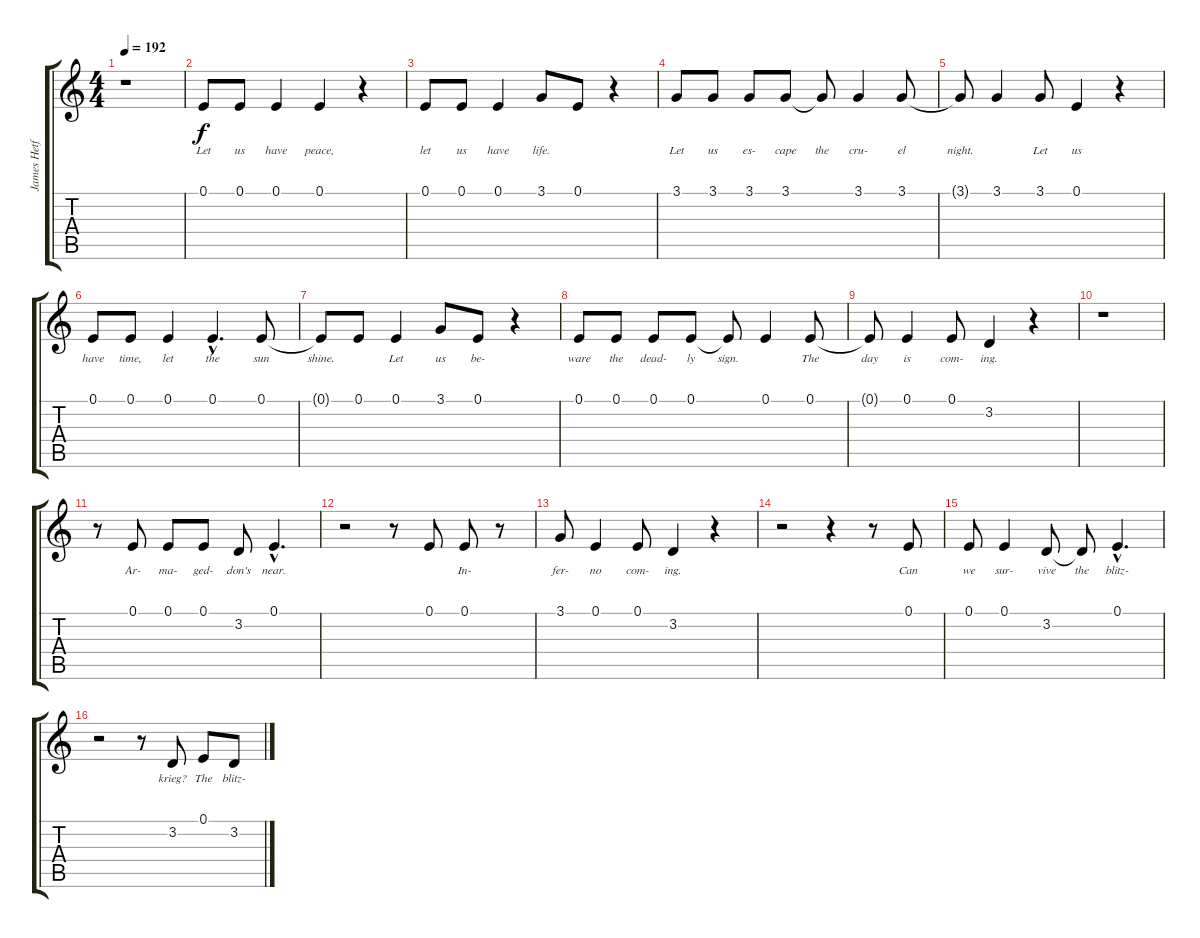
\track ("James Hetfield (Voice)" "James Hetf") {instrument harmonica}
\staff {score tabs}
\tuning (E4 B3 G3 D3 A2 E2) {hide}
\ts (4 4)
\tempo 192
\clef g2
\ks c
r.1{dy f} |
0.1.8{lyrics (0 "Let") lyrics (1 "") lyrics (2 "") lyrics (3 "") lyrics (4 "")} 0.1.8{lyrics (0 "us") lyrics (1 "") lyrics (2 "") lyrics (3 "") lyrics (4 "")} 0.1.4{lyrics (0 "have") lyrics (1 "") lyrics (2 "") lyrics (3 "") lyrics (4 "")} 0.1.4{lyrics (0 "peace,") lyrics (1 "") lyrics (2 "") lyrics (3 "") lyrics (4 "")} r.4 |
0.1.8{lyrics (0 "let") lyrics (1 "") lyrics (2 "") lyrics (3 "") lyrics (4 "")} 0.1.8{lyrics (0 "us") lyrics (1 "") lyrics (2 "") lyrics (3 "") lyrics (4 "")} 0.1.4{lyrics (0 "have") lyrics (1 "") lyrics (2 "") lyrics (3 "") lyrics (4 "")} 3.1.8{lyrics (0 "life.") lyrics (1 "") lyrics (2 "") lyrics (3 "") lyrics (4 "")} 0.1.8{lyrics (0 "") lyrics (1 "") lyrics (2 "") lyrics (3 "") lyrics (4 "")} r.4 |
3.1.8{lyrics (0 "Let") lyrics (1 "") lyrics (2 "") lyrics (3 "") lyrics (4 "")} 3.1.8{lyrics (0 "us") lyrics (1 "") lyrics (2 "") lyrics (3 "") lyrics (4 "")} 3.1.8{lyrics (0 "es-") lyrics (1 "") lyrics (2 "") lyrics (3 "") lyrics (4 "")} 3.1.8{lyrics (0 "cape") lyrics (1 "") lyrics (2 "") lyrics (3 "") lyrics (4 "")} 3.1{t}.8{lyrics (0 "the") lyrics (1 "") lyrics (2 "") lyrics (3 "") lyrics (4 "")} 3.1.4{lyrics (0 "cru-") lyrics (1 "") lyrics (2 "") lyrics (3 "") lyrics (4 "")} 3.1.8{lyrics (0 "el") lyrics (1 "") lyrics (2 "") lyrics (3 "") lyrics (4 "")} |
3.1{t}.8{lyrics (0 "night.") lyrics (1 "") lyrics (2 "") lyrics (3 "") lyrics (4 "")} 3.1.4{lyrics (0 "") lyrics (1 "") lyrics (2 "") lyrics (3 "") lyrics (4 "")} 3.1.8{lyrics (0 "Let") lyrics (1 "") lyrics (2 "") lyrics (3 "") lyrics (4 "")} 0.1.4{lyrics (0 "us") lyrics (1 "") lyrics (2 "") lyrics (3 "") lyrics (4 "")} r.4 |
0.1.8{lyrics (0 "have") lyrics (1 "") lyrics (2 "") lyrics (3 "") lyrics (4 "")} 0.1.8{lyrics (0 "time,") lyrics (1 "") lyrics (2 "") lyrics (3 "") lyrics (4 "")} 0.1.4{lyrics (0 "let") lyrics (1 "") lyrics (2 "") lyrics (3 "") lyrics (4 "")} 0.1{hac}.4{d lyrics (0 "the") lyrics (1 "") lyrics (2 "") lyrics (3 "") lyrics (4 "")} 0.1.8{lyrics (0 "sun") lyrics (1 "") lyrics (2 "") lyrics (3 "") lyrics (4 "")} |
0.1{t}.8{lyrics (0 "shine.") lyrics (1 "") lyrics (2 "") lyrics (3 "") lyrics (4 "")} 0.1.8{lyrics (0 "") lyrics (1 "") lyrics (2 "") lyrics (3 "") lyrics (4 "")} 0.1.4{lyrics (0 "Let") lyrics (1 "") lyrics (2 "") lyrics (3 "") lyrics (4 "")} 3.1.8{lyrics (0 "us") lyrics (1 "") lyrics (2 "") lyrics (3 "") lyrics (4 "")} 0.1.8{lyrics (0 "be-") lyrics (1 "") lyrics (2 "") lyrics (3 "") lyrics (4 "")} r.4 |
0.1.8{lyrics (0 "ware") lyrics (1 "") lyrics (2 "") lyrics (3 "") lyrics (4 "")} 0.1.8{lyrics (0 "the") lyrics (1 "") lyrics (2 "") lyrics (3 "") lyrics (4 "")} 0.1.8{lyrics (0 "dead-") lyrics (1 "") lyrics (2 "") lyrics (3 "") lyrics (4 "")} 0.1.8{lyrics (0 "ly") lyrics (1 "") lyrics (2 "") lyrics (3 "") lyrics (4 "")} 0.1{t}.8{lyrics (0 "sign.") lyrics (1 "") lyrics (2 "") lyrics (3 "") lyrics (4 "")} 0.1.4{lyrics (0 "") lyrics (1 "") lyrics (2 "") lyrics (3 "") lyrics (4 "")} 0.1.8{lyrics (0 "The") lyrics (1 "") lyrics (2 "") lyrics (3 "") lyrics (4 "")} |
0.1{t}.8{lyrics (0 "day") lyrics (1 "") lyrics (2 "") lyrics (3 "") lyrics (4 "")} 0.1.4{lyrics (0 "is") lyrics (1 "") lyrics (2 "") lyrics (3 "") lyrics (4 "")} 0.1.8{lyrics (0 "com-") lyrics (1 "") lyrics (2 "") lyrics (3 "") lyrics (4 "")} 3.2.4{lyrics (0 "ing.") lyrics (1 "") lyrics (2 "") lyrics (3 "") lyrics (4 "")} r.4 |
r.1 |
r.8 0.1.8{lyrics (0 "Ar-") lyrics (1 "") lyrics (2 "") lyrics (3 "") lyrics (4 "")} 0.1.8{lyrics (0 "ma-") lyrics (1 "") lyrics (2 "") lyrics (3 "") lyrics (4 "")} 0.1.8{lyrics (0 "ged-") lyrics (1 "") lyrics (2 "") lyrics (3 "") lyrics (4 "")} 3.2.8{lyrics (0 "don's") lyrics (1 "") lyrics (2 "") lyrics (3 "") lyrics (4 "")} 0.1{hac}.4{d lyrics (0 "near.") lyrics (1 "") lyrics (2 "") lyrics (3 "") lyrics (4 "")} |
r.2 r.8 0.1.8{lyrics (0 "") lyrics (1 "") lyrics (2 "") lyrics (3 "") lyrics (4 "")} 0.1.8{lyrics (0 "In-") lyrics (1 "") lyrics (2 "") lyrics (3 "") lyrics (4 "")} r.8 |
3.1.8{lyrics (0 "fer-") lyrics (1 "") lyrics (2 "") lyrics (3 "") lyrics (4 "")} 0.1.4{lyrics (0 "no") lyrics (1 "") lyrics (2 "") lyrics (3 "") lyrics (4 "")} 0.1.8{lyrics (0 "com-") lyrics (1 "") lyrics (2 "") lyrics (3 "") lyrics (4 "")} 3.2.4{lyrics (0 "ing.") lyrics (1 "") lyrics (2 "") lyrics (3 "") lyrics (4 "")} r.4 |
r.2 r.4 r.8 0.1.8{lyrics (0 "Can") lyrics (1 "") lyrics (2 "") lyrics (3 "") lyrics (4 "")} |
0.1.8{lyrics (0 "we") lyrics (1 "") lyrics (2 "") lyrics (3 "") lyrics (4 "")} 0.1.4{lyrics (0 "sur-") lyrics (1 "") lyrics (2 "") lyrics (3 "") lyrics (4 "")} 3.2.8{lyrics (0 "vive") lyrics (1 "") lyrics (2 "") lyrics (3 "") lyrics (4 "")} 3.2{t}.8{lyrics (0 "the") lyrics (1 "") lyrics (2 "") lyrics (3 "") lyrics (4 "")} 0.1{hac}.4{d lyrics (0 "blitz-") lyrics (1 "") lyrics (2 "") lyrics (3 "") lyrics (4 "")} |
r.2 r.8 3.2.8{lyrics (0 "krieg?") lyrics (1 "") lyrics (2 "") lyrics (3 "") lyrics (4 "")} 0.1.8{lyrics (0 "The") lyrics (1 "") lyrics (2 "") lyrics (3 "") lyrics (4 "")} 3.2.8{lyrics (0 "blitz-") lyrics (1 "") lyrics (2 "") lyrics (3 "") lyrics (4 "")}
